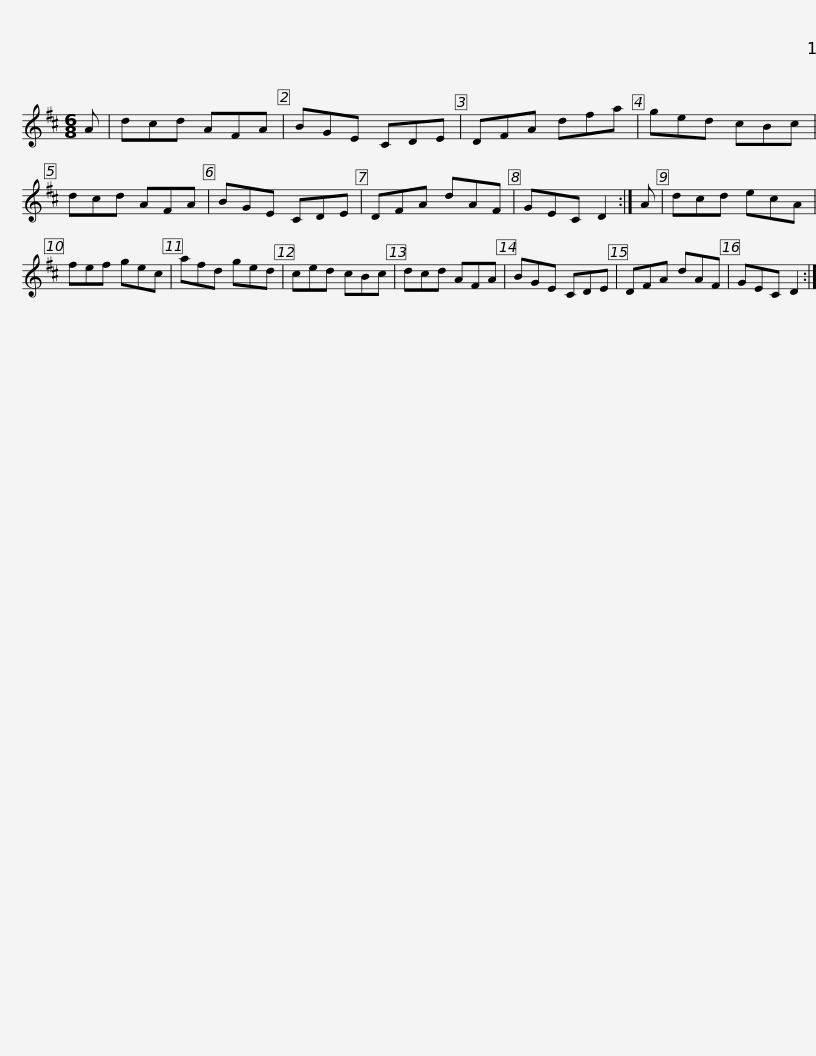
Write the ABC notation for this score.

X:1
L:1/8
M:6/8
I:linebreak $
K:D
V:1 treble
V:1
 A | dcd AFA | BGE CDE | DFA dfa | ged cBc | %5
 dcd AFA | BGE CDE | DFA dAF |$ GEC D2 :| A | %10
 dcd ecA | fef gec | afd ged | ced cBc | dcd AFA | %15
 BGE CDE |$ DFA dAF | GEC D2 :| %18
